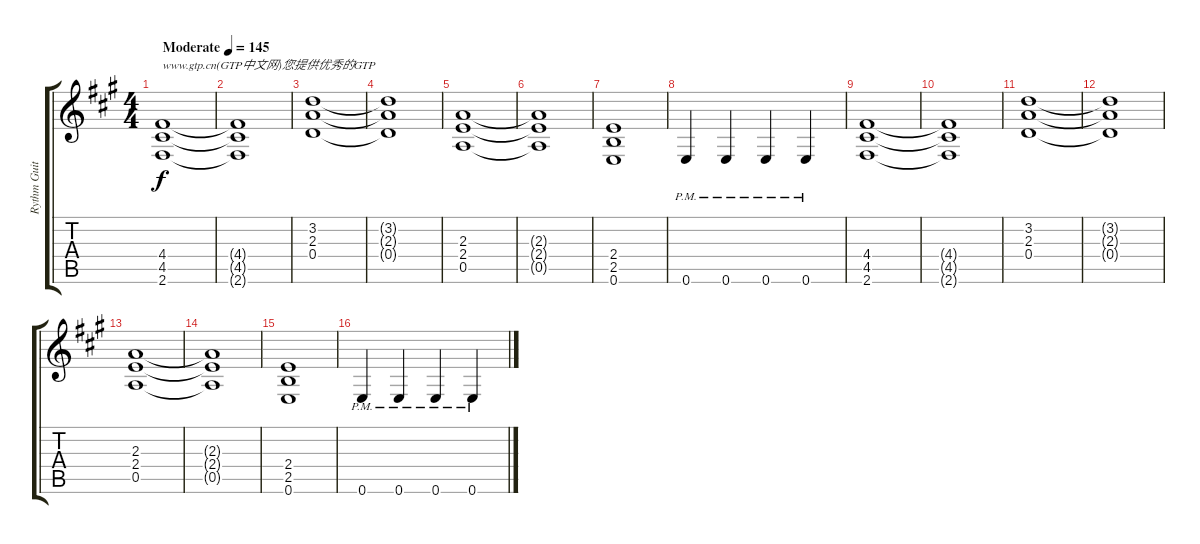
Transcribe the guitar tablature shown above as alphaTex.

\track ("Rythm Guitar" "Rythm Guit") {instrument distortionguitar}
\staff {score tabs}
\tuning (E4 B3 G3 D3 A2 E2) {hide}
\ts (4 4)
\tempo (145 "Moderate")
\clef g2
\ks f#minor
(4.4 4.5 2.6).1{txt "www.gtp.cn(GTP中文网)您提供优秀的GTP" dy f instrument distortionguitar} |
(4.4{t} 4.5{t} 2.6{t}).1 |
(3.2 2.3 0.4).1 |
(3.2{t} 2.3{t} 0.4{t}).1 |
(2.3 2.4 0.5).1 |
(2.3{t} 2.4{t} 0.5{t}).1 |
(2.4 2.5 0.6).1 |
0.6{pm}.4 0.6{pm}.4 0.6{pm}.4 0.6{pm}.4 |
(4.4 4.5 2.6).1 |
(4.4{t} 4.5{t} 2.6{t}).1 |
(3.2 2.3 0.4).1 |
(3.2{t} 2.3{t} 0.4{t}).1 |
(2.3 2.4 0.5).1 |
(2.3{t} 2.4{t} 0.5{t}).1 |
(2.4 2.5 0.6).1 |
0.6{pm}.4 0.6{pm}.4 0.6{pm}.4 0.6{pm}.4
